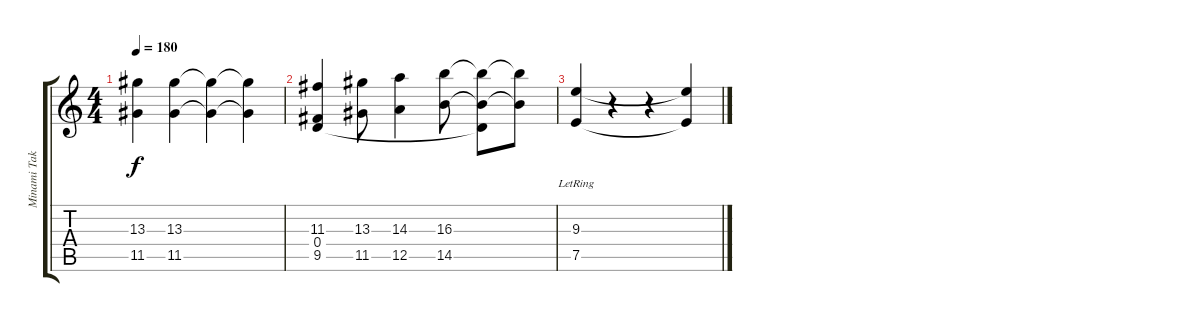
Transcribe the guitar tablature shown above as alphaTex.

\track ("Minami Takahashi" "Minami Tak") {instrument acousticguitarsteel}
\staff {score tabs}
\tuning (E4 B3 G3 D3 A2 E2) {hide}
\ts (4 4)
\tempo 180
\clef g2
\ks c
(13.3{t} 11.5{t}).4{dy f} (13.3 11.5).4 (13.3{t} 11.5{t}).4 (13.3{t} 11.5{t}).4 |
(11.3 0.4 9.5).4 (13.3 11.5).8 (14.3 12.5).4 (16.3 14.5).8 (16.3{t} 0.4{t} 14.5{t}).8 (16.3{t} 14.5{t}).8 |
(9.3{lr} 7.5{lr}).4 r.4 r.4 (9.3{t} 7.5{t}).4
